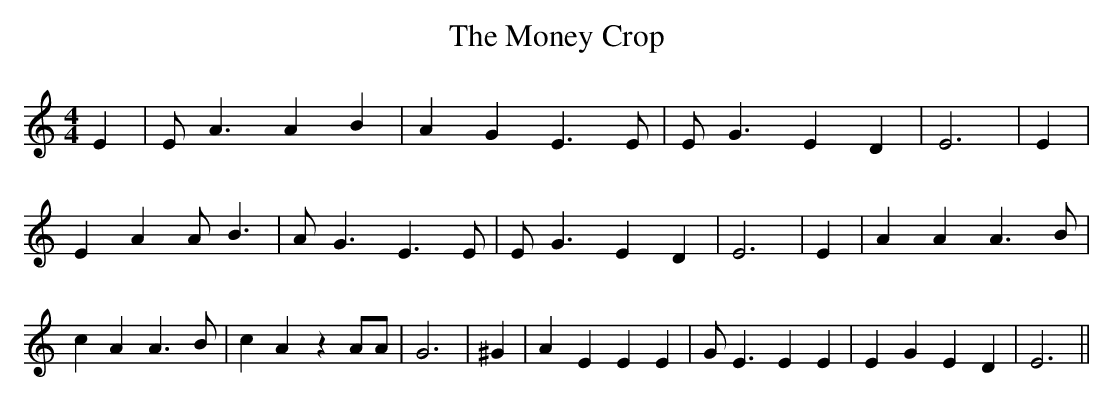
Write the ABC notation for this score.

X:1
T:The Money Crop
M:4/4
L:1/4
K:C
 E| E/2 A3/2 A B| A- G E3/2 E/2| E/2 G3/2 E D| E3| E| E A A/2 B3/2|\
 A/2 G3/2 E3/2 E/2| E/2 G3/2 E D| E3| E| A A A3/2 B/2| c A A3/2 B/2|\
 c A z A/2A/2| G3| ^G| A E E E| G/2 E3/2 E E| E G E D| E3||
